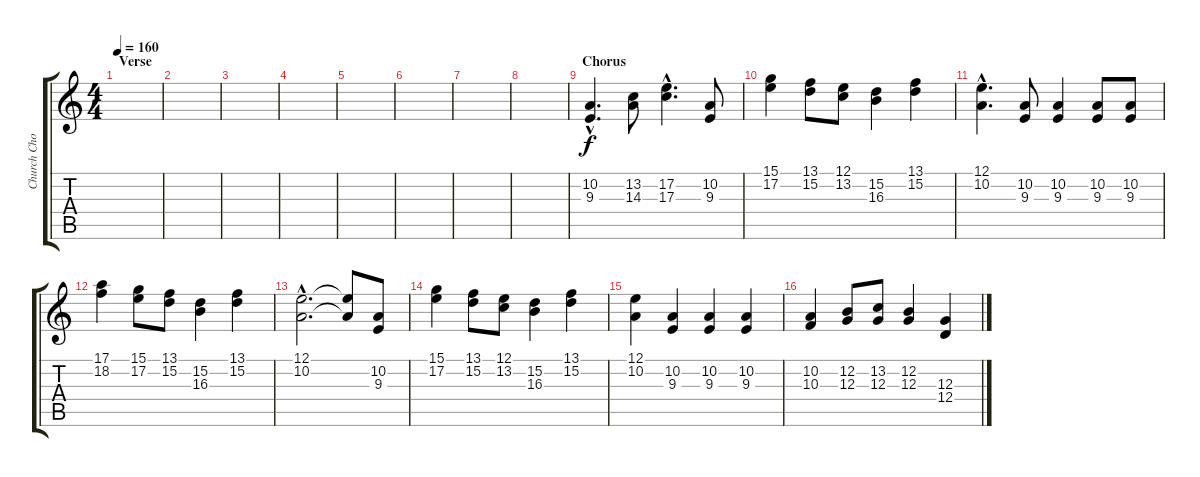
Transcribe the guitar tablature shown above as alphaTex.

\track ("Church Choir" "Church Cho") {instrument choiraahs}
\staff {score tabs}
\tuning (E4 B3 G3 D3 A2 E2) {hide}
\ts (4 4)
\section ("" "Verse")
\tempo 160
\clef g2
\ks c
|
|
|
|
|
|
|
|
\section ("" "Chorus")
(10.2{hac} 9.3{hac}).4{d} (13.2 14.3).8 (17.2{hac} 17.3{hac}).4{d} (10.2 9.3).8 |
(15.1 17.2).4 (13.1 15.2).8 (12.1 13.2).8 (15.2 16.3).4 (13.1 15.2).4 |
(12.1{hac} 10.2{hac}).4{d} (10.2 9.3).8 (10.2 9.3).4 (10.2 9.3).8 (10.2 9.3).8 |
(17.1 18.2).4 (15.1 17.2).8 (13.1 15.2).8 (15.2 16.3).4 (13.1 15.2).4 |
(12.1{hac} 10.2{hac}).2{d} (12.1{t} 10.2{t}).8 (10.2 9.3).8 |
(15.1 17.2).4 (13.1 15.2).8 (12.1 13.2).8 (15.2 16.3).4 (13.1 15.2).4 |
(12.1 10.2).4 (10.2 9.3).4 (10.2 9.3).4 (10.2 9.3).4 |
(10.2 10.3).4 (12.2 12.3).8 (13.2 12.3).8 (12.2 12.3).4 (12.3 12.4).4
